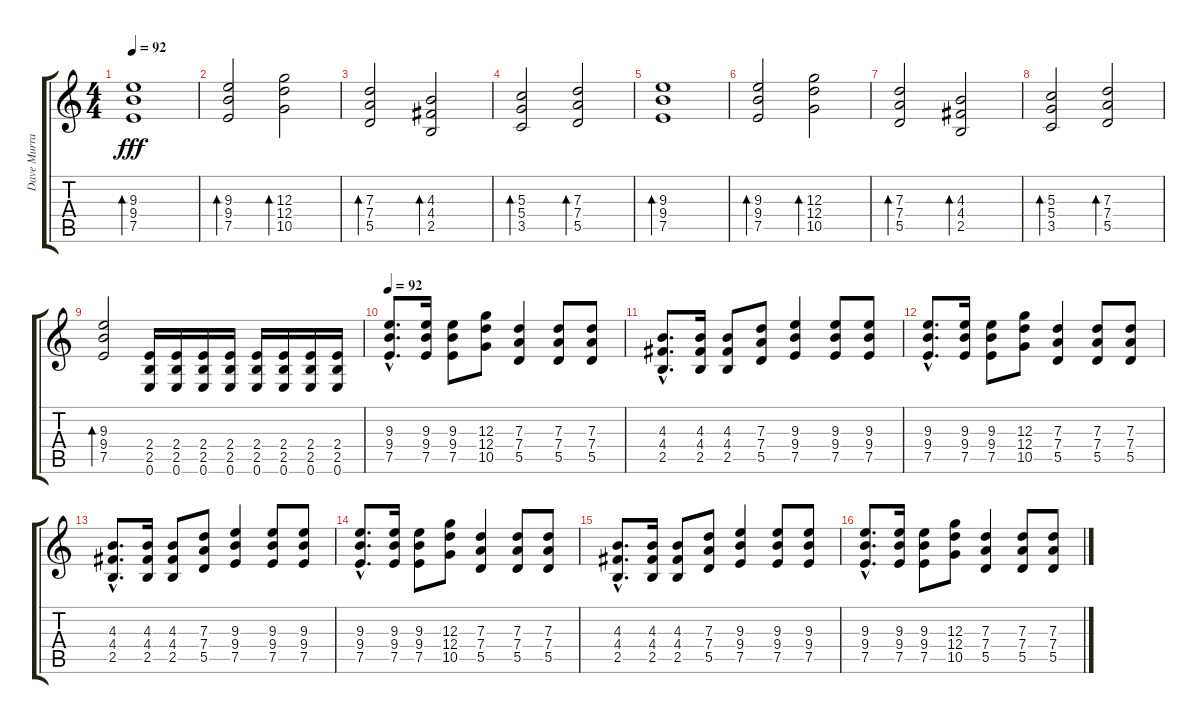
\track ("Dave Murray" "Dave Murra") {instrument distortionguitar}
\staff {score tabs}
\tuning (E4 B3 G3 D3 A2 E2) {hide}
\ts (4 4)
\tempo 92
\clef g2
\ks c
(9.3 9.4 7.5).1{bd 120 dy fff} |
(9.3 9.4 7.5).2{bd 120} (12.3 12.4 10.5).2{bd 120} |
(7.3 7.4 5.5).2{bd 120} (4.3 4.4 2.5).2{bd 120} |
(5.3 5.4 3.5).2{bd 120} (7.3 7.4 5.5).2{bd 120} |
(9.3 9.4 7.5).1{bd 120} |
(9.3 9.4 7.5).2{bd 120} (12.3 12.4 10.5).2{bd 120} |
(7.3 7.4 5.5).2{bd 120} (4.3 4.4 2.5).2{bd 120} |
(5.3 5.4 3.5).2{bd 120} (7.3 7.4 5.5).2{bd 120} |
(9.3 9.4 7.5).2{bd 120} (2.4 2.5 0.6).16{instrument distortionguitar} (2.4 2.5 0.6).16 (2.4 2.5 0.6).16 (2.4 2.5 0.6).16 (2.4 2.5 0.6).16 (2.4 2.5 0.6).16 (2.4 2.5 0.6).16 (2.4 2.5 0.6).16 |
\tempo 92
(9.3{hac} 9.4{hac} 7.5{hac}).8{d} (9.3 9.4 7.5).16 (9.3 9.4 7.5).8 (12.3 12.4 10.5).8 (7.3 7.4 5.5).4 (7.3 7.4 5.5).8 (7.3 7.4 5.5).8 |
(4.3{hac} 4.4{hac} 2.5{hac}).8{d} (4.3 4.4 2.5).16 (4.3 4.4 2.5).8 (7.3 7.4 5.5).8 (9.3 9.4 7.5).4 (9.3 9.4 7.5).8 (9.3 9.4 7.5).8 |
(9.3{hac} 9.4{hac} 7.5{hac}).8{d} (9.3 9.4 7.5).16 (9.3 9.4 7.5).8 (12.3 12.4 10.5).8 (7.3 7.4 5.5).4 (7.3 7.4 5.5).8 (7.3 7.4 5.5).8 |
(4.3{hac} 4.4{hac} 2.5{hac}).8{d} (4.3 4.4 2.5).16 (4.3 4.4 2.5).8 (7.3 7.4 5.5).8 (9.3 9.4 7.5).4 (9.3 9.4 7.5).8 (9.3 9.4 7.5).8 |
(9.3{hac} 9.4{hac} 7.5{hac}).8{d} (9.3 9.4 7.5).16 (9.3 9.4 7.5).8 (12.3 12.4 10.5).8 (7.3 7.4 5.5).4 (7.3 7.4 5.5).8 (7.3 7.4 5.5).8 |
(4.3{hac} 4.4{hac} 2.5{hac}).8{d} (4.3 4.4 2.5).16 (4.3 4.4 2.5).8 (7.3 7.4 5.5).8 (9.3 9.4 7.5).4 (9.3 9.4 7.5).8 (9.3 9.4 7.5).8 |
(9.3{hac} 9.4{hac} 7.5{hac}).8{d} (9.3 9.4 7.5).16 (9.3 9.4 7.5).8 (12.3 12.4 10.5).8 (7.3 7.4 5.5).4 (7.3 7.4 5.5).8 (7.3 7.4 5.5).8
